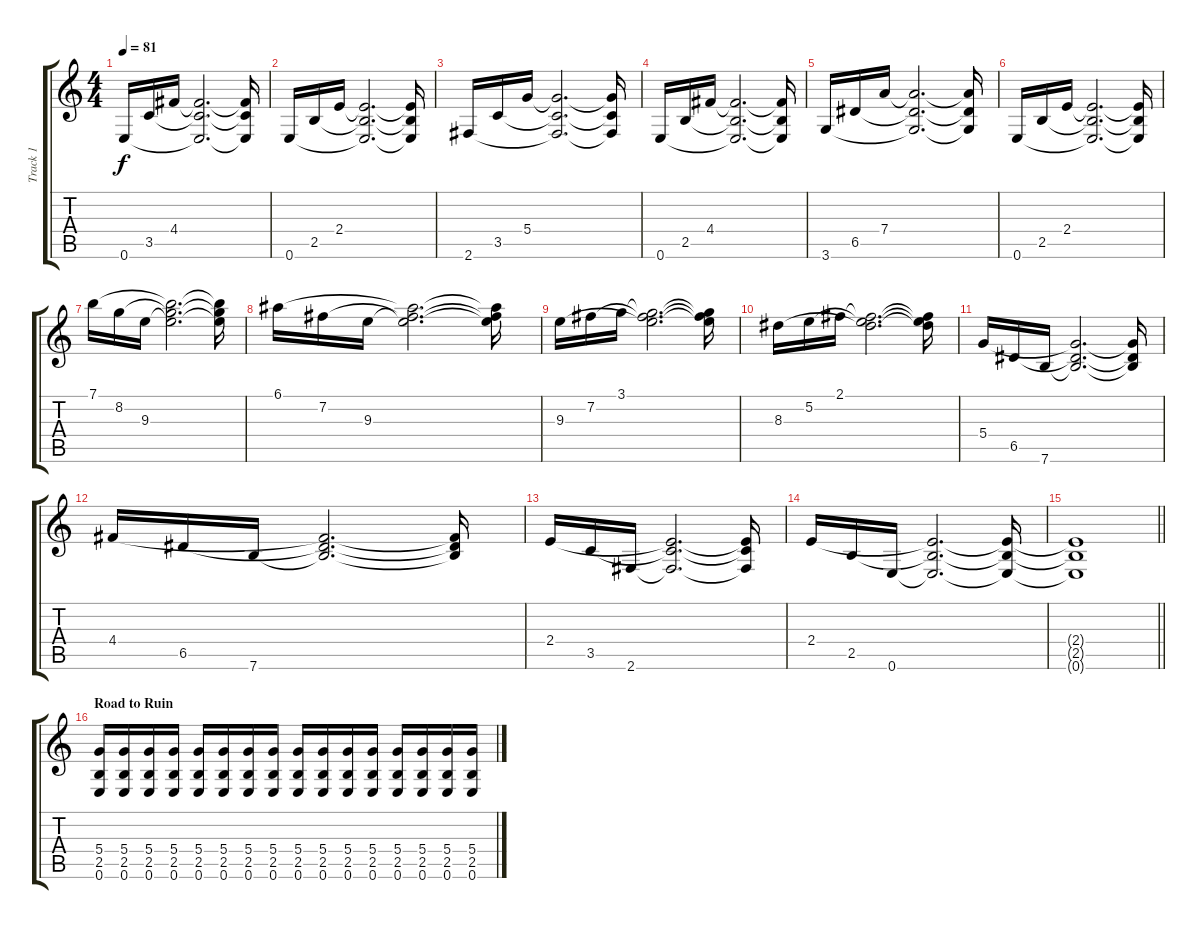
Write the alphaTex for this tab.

\track ("Track 1" "Track 1") {instrument acousticguitarsteel}
\staff {score tabs}
\tuning (E4 B3 G3 D3 A2 E2) {hide}
\ts (4 4)
\tempo 81
\clef g2
\ks c
0.6.16{dy f} 3.5.16 4.4.16 (4.4{t} 3.5{t} 0.6{t}).2{d} (4.4{t} 3.5{t} 0.6{t}).16 |
0.6.16 2.5.16 2.4.16 (2.4{t} 2.5{t} 0.6{t}).2{d} (2.4{t} 2.5{t} 0.6{t}).16 |
2.6.16 3.5.16 5.4.16 (5.4{t} 3.5{t} 2.6{t}).2{d} (5.4{t} 3.5{t} 2.6{t}).16 |
0.6.16 2.5.16 4.4.16 (4.4{t} 2.5{t} 0.6{t}).2{d} (4.4{t} 2.5{t} 0.6{t}).16 |
3.6.16 6.5.16 7.4.16 (7.4{t} 6.5{t} 3.6{t}).2{d} (7.4{t} 6.5{t} 3.6{t}).16 |
0.6.16 2.5.16 2.4.16 (2.4{t} 2.5{t} 0.6{t}).2{d} (2.4{t} 2.5{t} 0.6{t}).16 |
7.1.16 8.2.16 9.3.16 (7.1{t} 8.2{t} 9.3{t}).2{d} (7.1{t} 8.2{t} 9.3{t}).16 |
6.1.16 7.2.16 9.3.16 (6.1{t} 7.2{t} 9.3{t}).2{d} (6.1{t} 7.2{t} 9.3{t}).16 |
9.3.16 7.2.16 3.1.16 (3.1{t} 7.2{t} 9.3{t}).2{d} (3.1{t} 7.2{t} 9.3{t}).16 |
8.3.16 5.2.16 2.1.16 (2.1{t} 5.2{t} 8.3{t}).2{d} (2.1{t} 5.2{t} 8.3{t}).16 |
5.4.16 6.5.16 7.6.16 (5.4{t} 6.5{t} 7.6{t}).2{d} (5.4{t} 6.5{t} 7.6{t}).16 |
4.4.16 6.5.16 7.6.16 (4.4{t} 6.5{t} 7.6{t}).2{d} (4.4{t} 6.5{t} 7.6{t}).16 |
2.4.16 3.5.16 2.6.16 (2.4{t} 3.5{t} 2.6{t}).2{d} (2.4{t} 3.5{t} 2.6{t}).16 |
2.4.16 2.5.16 0.6.16 (2.4{t} 2.5{t} 0.6{t}).2{d} (2.4{t} 2.5{t} 0.6{t}).16 |
\barLineRight lightlight
(2.4{t} 2.5{t} 0.6{t}).1 |
\section ("" "Road to Ruin")
(5.4 2.5 0.6).16{instrument distortionguitar} (5.4 2.5 0.6).16 (5.4 2.5 0.6).16 (5.4 2.5 0.6).16 (5.4 2.5 0.6).16 (5.4 2.5 0.6).16 (5.4 2.5 0.6).16 (5.4 2.5 0.6).16 (5.4 2.5 0.6).16 (5.4 2.5 0.6).16 (5.4 2.5 0.6).16 (5.4 2.5 0.6).16 (5.4 2.5 0.6).16 (5.4 2.5 0.6).16 (5.4 2.5 0.6).16 (5.4 2.5 0.6).16
